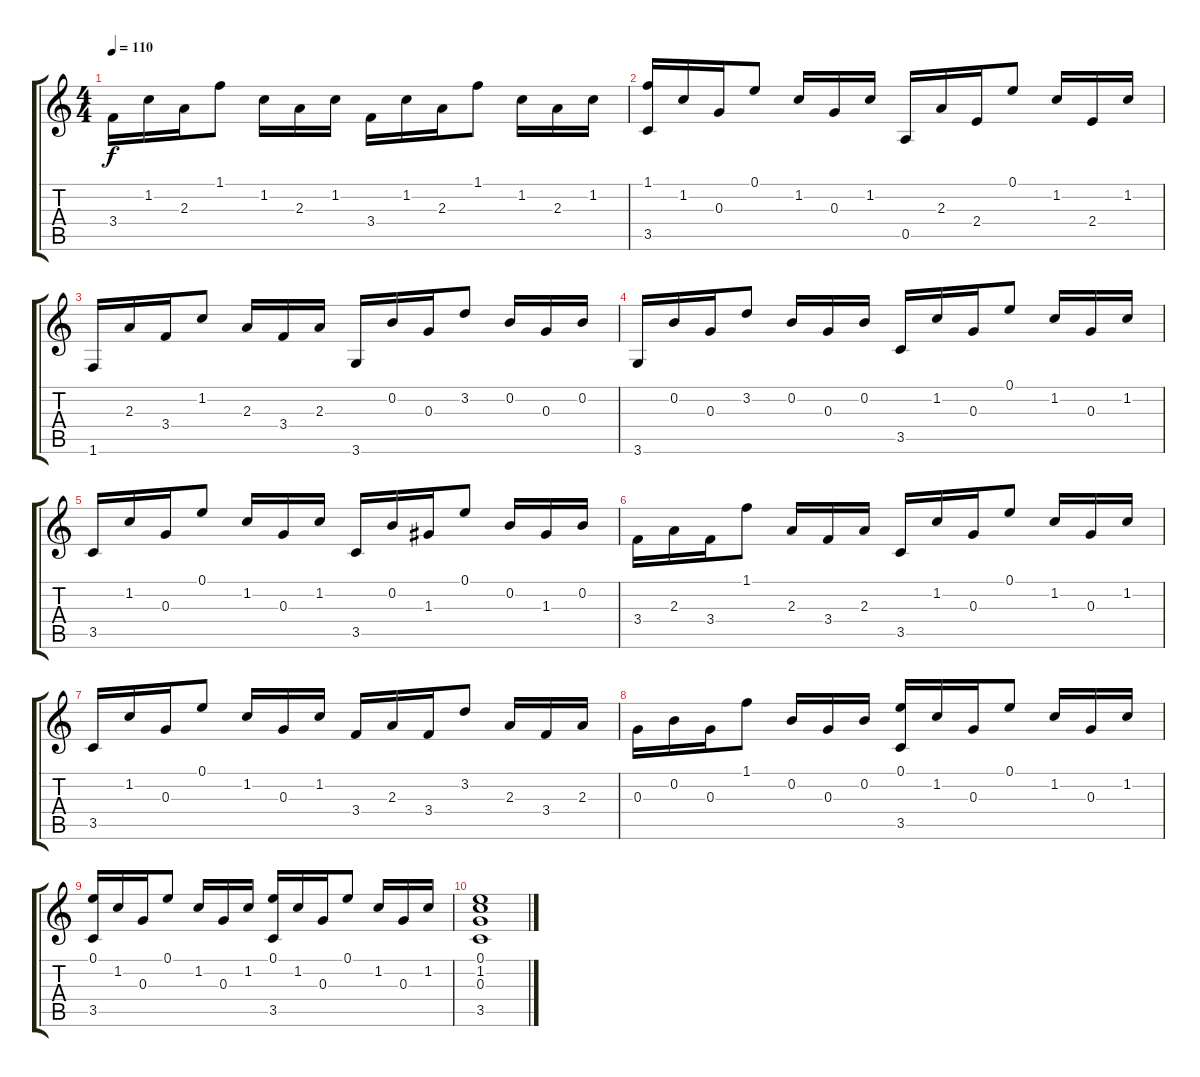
\track "" {instrument acousticguitarsteel}
\staff {score tabs}
\tuning (E4 B3 G3 D3 A2 E2) {hide}
\ts (4 4)
\tempo 110
\clef g2
\ks c
3.4.16{dy f} 1.2.16 2.3.16 1.1.8 1.2.16 2.3.16 1.2.16 3.4.16 1.2.16 2.3.16 1.1.8 1.2.16 2.3.16 1.2.16 |
(1.1 3.5).16 1.2.16 0.3.16 0.1.8 1.2.16 0.3.16 1.2.16 0.5.16 2.3.16 2.4.16 0.1.8 1.2.16 2.4.16 1.2.16 |
1.6.16 2.3.16 3.4.16 1.2.8 2.3.16 3.4.16 2.3.16 3.6.16 0.2.16 0.3.16 3.2.8 0.2.16 0.3.16 0.2.16 |
3.6.16 0.2.16 0.3.16 3.2.8 0.2.16 0.3.16 0.2.16 3.5.16 1.2.16 0.3.16 0.1.8 1.2.16 0.3.16 1.2.16 |
3.5.16 1.2.16 0.3.16 0.1.8 1.2.16 0.3.16 1.2.16 3.5.16 0.2.16 1.3.16 0.1.8 0.2.16 1.3.16 0.2.16 |
3.4.16 2.3.16 3.4.16 1.1.8 2.3.16 3.4.16 2.3.16 3.5.16 1.2.16 0.3.16 0.1.8 1.2.16 0.3.16 1.2.16 |
3.5.16 1.2.16 0.3.16 0.1.8 1.2.16 0.3.16 1.2.16 3.4.16 2.3.16 3.4.16 3.2.8 2.3.16 3.4.16 2.3.16 |
0.3.16 0.2.16 0.3.16 1.1.8 0.2.16 0.3.16 0.2.16 (0.1 3.5).16 1.2.16 0.3.16 0.1.8 1.2.16 0.3.16 1.2.16 |
(0.1 3.5).16 1.2.16 0.3.16 0.1.8 1.2.16 0.3.16 1.2.16 (0.1 3.5).16 1.2.16 0.3.16 0.1.8 1.2.16 0.3.16 1.2.16 |
(0.1 1.2 0.3 3.5).1
